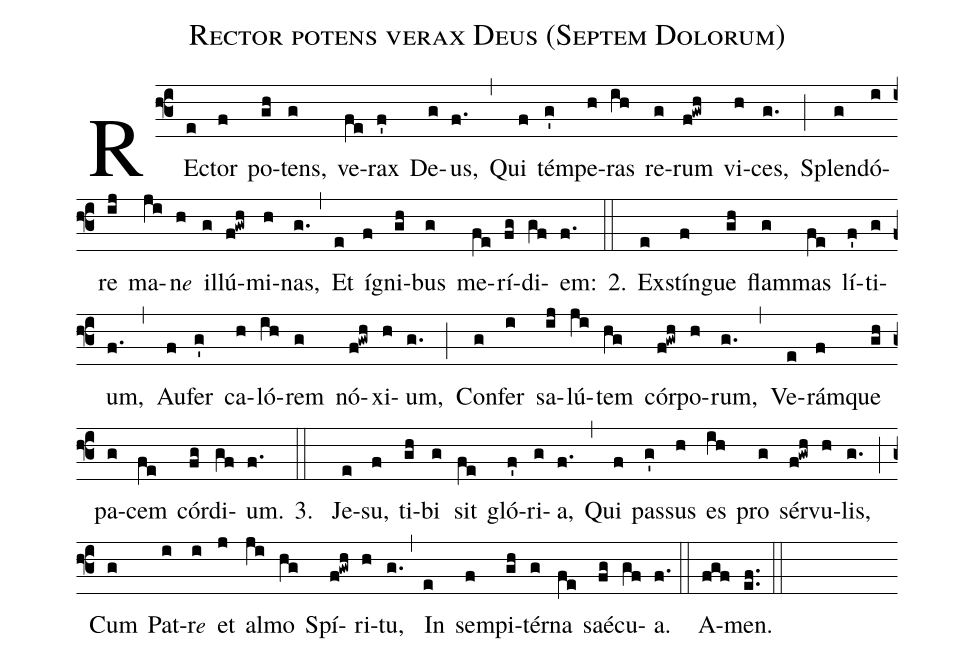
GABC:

name:Rector potens verax Deus (Septem Dolorum);
%%
(f3) RE(e)ctor(f) po(gh)tens,(g) ve(fe)rax(f') De(g)us,(f.) (,) Qui(f) tém(g')pe(h)ras(ih) re(g)rum(f!gwh) vi(h)ces,(g.) (;) Splen(g)dó(i)re(ij) ma(ji)n<e>e</e>(h) il(g)lú(f!gwh)mi(h)nas,(g.) (,) Et(e) í(f)gni(gh)bus(g) me(fe)rí(fg)di(gf)em:(f.)
2.(::) Ex(e)stín(f)gue(gh) flam(g)mas(fe) lí(f')ti(g)um,(f.) (,) Au(f)fer(g') ca(h)ló(ih)rem(g) nó(f!gwh)xi(h)um,(g.) (;) Con(g)fer(i) sa(ij)lú(ji)tem(hg) cór(f!gwh)po(h)rum,(g.) (,) Ve(e)rám(f)que(gh) pa(g)cem(fe) cór(fg)di(gf)um.(f.)

3. (::) Je(e)su,(f) ti(gh)bi(g) sit(fe) gló(f')ri(g)a,(f.) (,) Qui(f) pas(g')sus(h) es(ih) pro(g) sér(f!gwh)vu(h)lis,(g.) (;) Cum(g) Pat(i)r<e>e</e>(i) et(j) al(ji)mo(hg) Spí(f!gwh)ri(h)tu,(g.) (,) In(e) sem(f)pi(gh)tér(g)na(fe) saé(fg)cu(gf)a.(f.) (::)
A(fgf)men.(ef..) (::)
